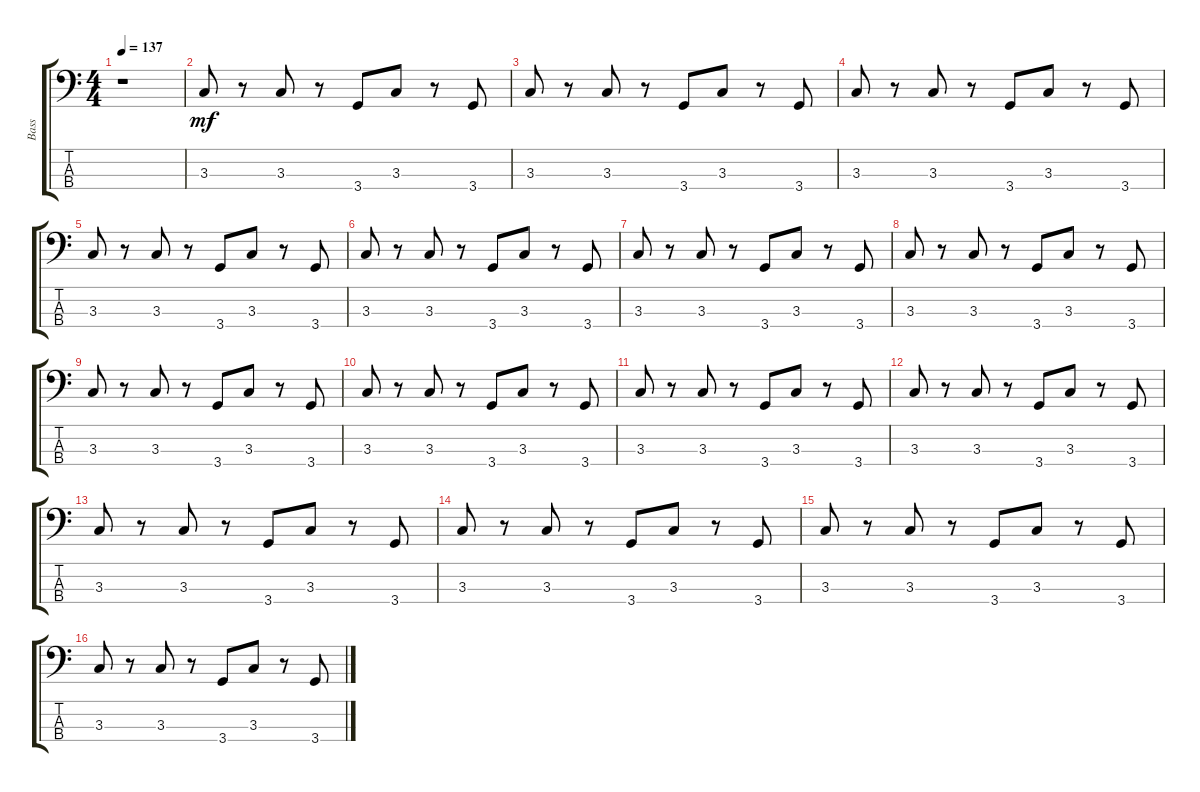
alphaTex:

\track ("Bass" "Bass") {instrument electricbasspick}
\staff {score tabs}
\tuning (G2 D2 A1 E1) {hide}
\ts (4 4)
\tempo 137
\clef f4
\ks c
r.1{dy mf instrument electricbasspick} |
3.3.8 r.8 3.3.8 r.8 3.4.8 3.3.8 r.8 3.4.8 |
3.3.8 r.8 3.3.8 r.8 3.4.8 3.3.8 r.8 3.4.8 |
3.3.8 r.8 3.3.8 r.8 3.4.8 3.3.8 r.8 3.4.8 |
3.3.8 r.8 3.3.8 r.8 3.4.8 3.3.8 r.8 3.4.8 |
3.3.8 r.8 3.3.8 r.8 3.4.8 3.3.8 r.8 3.4.8 |
3.3.8 r.8 3.3.8 r.8 3.4.8 3.3.8 r.8 3.4.8 |
3.3.8 r.8 3.3.8 r.8 3.4.8 3.3.8 r.8 3.4.8 |
3.3.8 r.8 3.3.8 r.8 3.4.8 3.3.8 r.8 3.4.8 |
3.3.8 r.8 3.3.8 r.8 3.4.8 3.3.8 r.8 3.4.8 |
3.3.8 r.8 3.3.8 r.8 3.4.8 3.3.8 r.8 3.4.8 |
3.3.8 r.8 3.3.8 r.8 3.4.8 3.3.8 r.8 3.4.8 |
3.3.8 r.8 3.3.8 r.8 3.4.8 3.3.8 r.8 3.4.8 |
3.3.8 r.8 3.3.8 r.8 3.4.8 3.3.8 r.8 3.4.8 |
3.3.8 r.8 3.3.8 r.8 3.4.8 3.3.8 r.8 3.4.8 |
3.3.8 r.8 3.3.8 r.8 3.4.8 3.3.8 r.8 3.4.8
